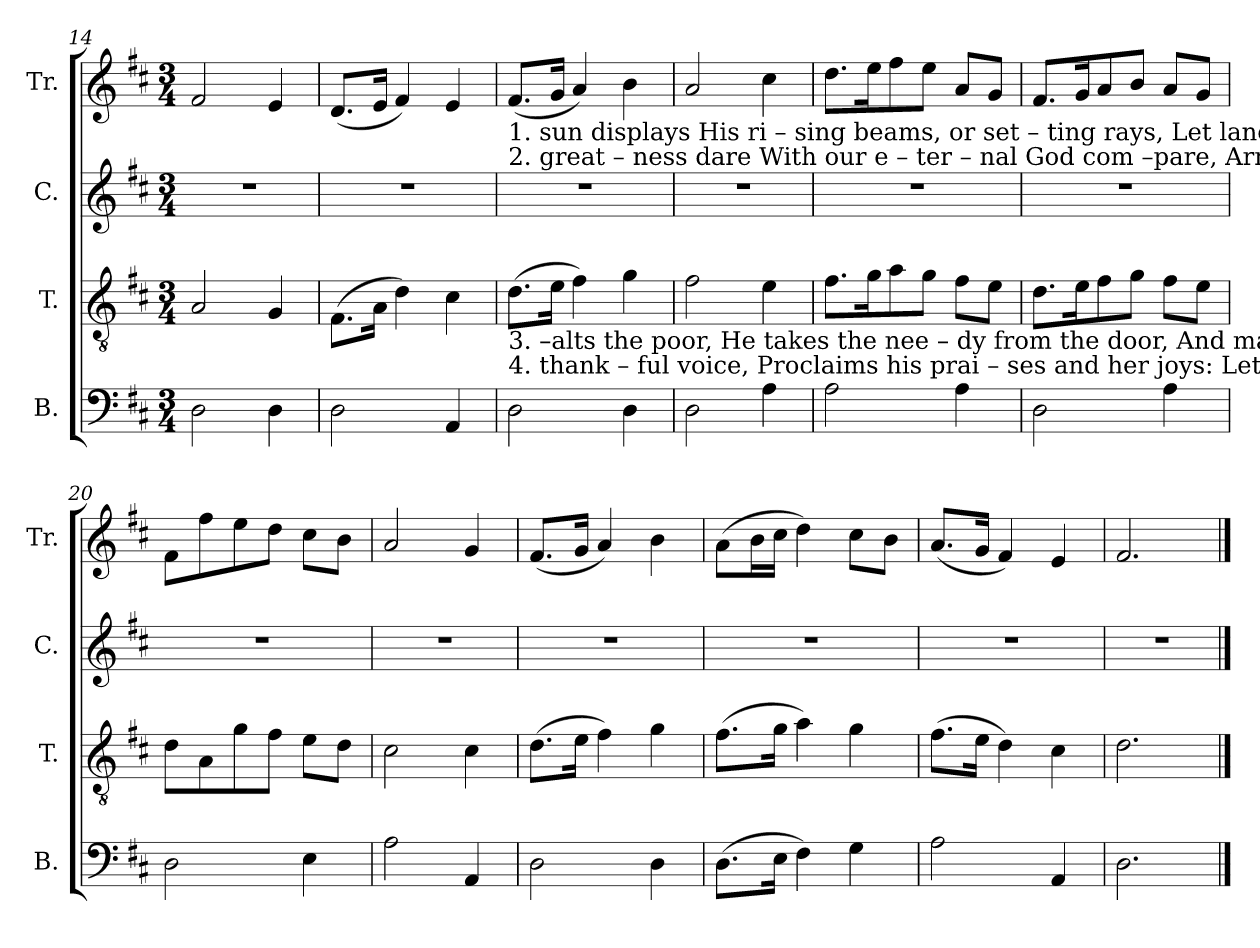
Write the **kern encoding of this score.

**kern	**kern	**kern	**kern
*part4	*part3	*part2	*part1
*staff4	*staff3	*staff2	*staff1
*I"B.	*I"T.	*I"C.	*I"Tr.
*I'B.	*I'T.	*I'C.	*I'Tr.
*clefF4	*clefGv2	*clefG2	*clefG2
*k[f#c#]	*k[f#c#]	*k[f#c#]	*k[f#c#]
*M3/4	*M3/4	*M3/4	*M3/4
=14	=14	=14	=14
2D!\	2A!/	2.r	2f#!/
4D!\	4G!/	.	4e!/
=15	=15	=15	=15
2D!\	(>8.F#!\L	2.r	(<8.d!/L
.	16A!\Jk	.	16e!/Jk
.	4d!\)	.	4f#!/)
4AA!/	4c#!\	.	4e!/
!!LO:LB:g=z
=16	=16	=16	=16
!	!	!	!LO:TX:b:t=1. sun       displays  His  ri       –       sing     beams,       or       set     –    ting   rays,  Let  lands    and   seas          his      power    con – fess.
!	!	!	!LO:TX:b:t=2. great – ness dare With our            e    –   ter      –     nal      God        com –pare, Armed with   his    un     –     cre   –   a    –    ted  might.
!	!LO:TX:b:t=3. –alts    the  poor,  He  takes         the      nee     –      dy      from         the  door,  And makes them   com    –    pa   –   ny        for   kings.	!	!
!	!LO:TX:b:t=4. thank – ful  voice,  Proclaims        his       prai     –     ses     and           her   joys&colon;  Let   eve   –  ry    age           ad  –   vance     his   fame.	!	!
2D!\	(>8.d!\L	2.r	(<8.f#!/L
.	16e!\Jk	.	16g!/Jk
.	4f#!\)	.	4a!/)
4D!\	4g!\	.	4b!\
=17	=17	=17	=17
2D!\	2f#!\	2.r	2a!/
4A!\	4e!\	.	4cc#!\
=18	=18	=18	=18
2A!\	8.f#!\L	2.r	8.dd!\L
.	16g!\K	.	16ee!\K
.	8a!\	.	8ff#!\
.	8g!\J	.	8ee!\J
4A!\	8f#!\L	.	8a!/L
.	8e!\J	.	8g!/J
=19	=19	=19	=19
2D!\	8.d!\L	2.r	8.f#!/L
.	16e!\K	.	16g!/K
.	8f#!\	.	8a!/
.	8g!\J	.	8b!/J
4A!\	8f#!\L	.	8a!/L
.	8e!\J	.	8g!/J
=20	=20	=20	=20
2D!\	8d!\L	2.r	8f#!\L
.	8A!\	.	8ff#!\
.	8g!\	.	8ee!\
.	8f#!\J	.	8dd!\J
4E!\	8e!\L	.	8cc#!\L
.	8d!\J	.	8b!\J
=21	=21	=21	=21
2A!\	2c#!\	2.r	2a!/
4AA!/	4c#!\	.	4g!/
=22	=22	=22	=22
2D!\	(>8.d!\L	2.r	(<8.f#!/L
.	16e!\Jk	.	16g!/Jk
.	4f#!\)	.	4a!/)
4D!\	4g!\	.	4b!\
=23	=23	=23	=23
(>8.D!\L	(>8.f#!\L	2.r	(>8a!\L
.	.	.	16b!\L
16E!\Jk	16g!\Jk	.	16cc#!\JJ
4F#!\)	4a!\)	.	4dd!\)
4G!\	4g!\	.	8cc#!\L
.	.	.	8b!\J
=24	=24	=24	=24
2A!\	(>8.f#!\L	2.r	(<8.a!/L
.	16e!\Jk	.	16g!/Jk
.	4d!\)	.	4f#!/)
4AA!/	4c#!\	.	4e!/
=25	=25	=25	=25
2.D!\	2.d!\	2.r	2.f#!/
==	==	==	==
*-	*-	*-	*-
